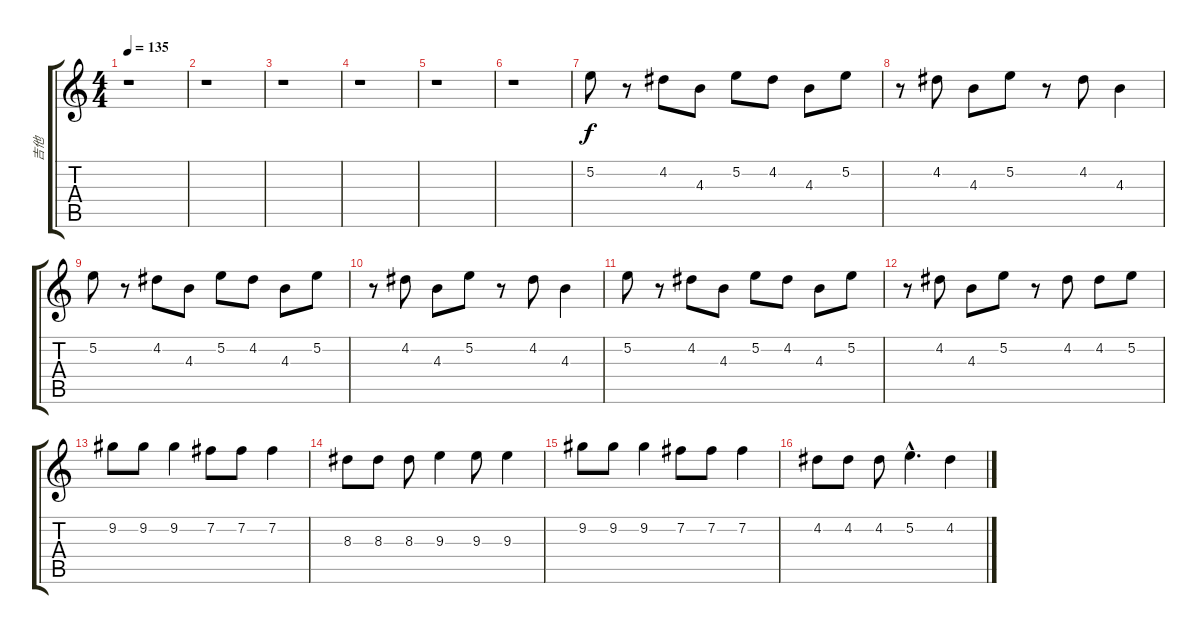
\track ("吉他" "吉他") {instrument acousticguitarsteel}
\staff {score tabs}
\tuning (E4 B3 G3 D3 A2 E2) {hide}
\ts (4 4)
\tempo 135
\clef g2
\ks c
r.1{dy f instrument acousticguitarsteel} |
r.1 |
r.1 |
r.1 |
r.1 |
r.1 |
5.2.8 r.8 4.2.8 4.3.8 5.2.8 4.2.8 4.3.8 5.2.8 |
r.8 4.2.8 4.3.8 5.2.8 r.8 4.2.8 4.3.4 |
5.2.8 r.8 4.2.8 4.3.8 5.2.8 4.2.8 4.3.8 5.2.8 |
r.8 4.2.8 4.3.8 5.2.8 r.8 4.2.8 4.3.4 |
5.2.8 r.8 4.2.8 4.3.8 5.2.8 4.2.8 4.3.8 5.2.8 |
r.8 4.2.8 4.3.8 5.2.8 r.8 4.2.8 4.2.8 5.2.8 |
9.2.8 9.2.8 9.2.4 7.2.8 7.2.8 7.2.4 |
8.3.8 8.3.8 8.3.8 9.3.4 9.3.8 9.3.4 |
9.2.8 9.2.8 9.2.4 7.2.8 7.2.8 7.2.4 |
4.2.8 4.2.8 4.2.8 5.2{hac}.4{d} 4.2.4
